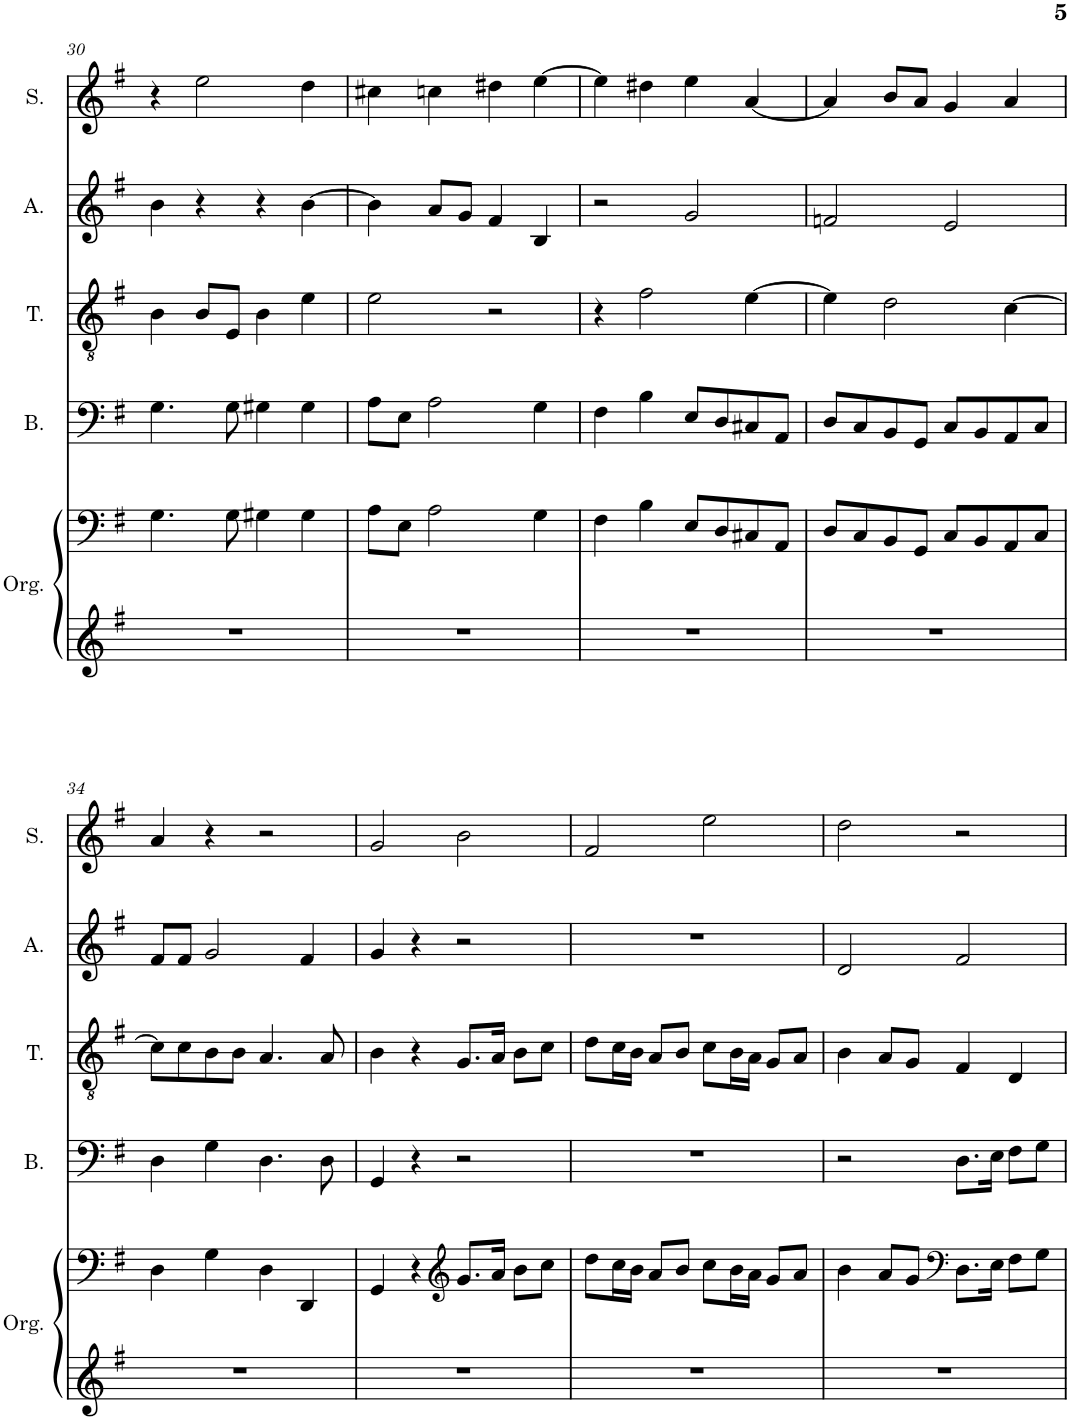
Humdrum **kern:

**kern	**kern	**kern	**kern	**kern	**kern
*part5	*part5	*part4	*part3	*part2	*part1
*staff6	*staff5	*staff4	*staff3	*staff2	*staff1
*I"Orgue, Organ	*	*I"Basse	*I"Tenor	*I"Alto	*I"Soprano
*I'Org.	*	*I'B.	*I'T.	*I'A.	*I'S.
!!LO:PB:g=z
*clefG2	*clefF4	*clefF4	*clefGv2	*clefG2	*clefG2
*k[f#]	*k[f#]	*k[f#]	*k[f#]	*k[f#]	*k[f#]
*M4/4	*M4/4	*M4/4	*M4/4	*M4/4	*M4/4
=30	=30	=30	=30	=30	=30
1r	4.G\	4.G\	4B\	4b\	4r
.	.	.	8B/L	4r	2ee\
.	8G\	8G\	8E/J	.	.
.	4G#X\	4G#X\	4B\	4r	.
.	4G#\	4G#\	4e\	[4b\	4dd\
=31	=31	=31	=31	=31	=31
1r	8A\L	8A\L	2e\	4b\]	4cc#X\
.	8E\J	8E\J	.	.	.
.	2A\	2A\	.	8a/L	4ccn\
.	.	.	.	8g/J	.
.	.	.	2r	4f#/	4dd#X\
.	4G\	4G\	.	4B/	[4ee\
=32	=32	=32	=32	=32	=32
1r	4F#\	4F#\	4r	2r	4ee\]
.	4B\	4B\	2f#\	.	4dd#X\
.	8E/L	8E/L	.	2g/	4ee\
.	8D/	8D/	.	.	.
.	8C#X/	8C#X/	[4e\	.	[4a/
.	8AA/J	8AA/J	.	.	.
=33	=33	=33	=33	=33	=33
1r	8D/L	8D/L	4e\]	2fn/	4a/]
.	8C/	8C/	.	.	.
.	8BB/	8BB/	2d\	.	8b/L
.	8GG/J	8GG/J	.	.	8a/J
.	8C/L	8C/L	.	2e/	4g/
.	8BB/	8BB/	.	.	.
.	8AA/	8AA/	[4c\	.	4a/
.	8C/J	8C/J	.	.	.
!!LO:LB:g=z
=34	=34	=34	=34	=34	=34
1r	4D\	4D\	8c\L]	8f#/L	4a/
.	.	.	8c\	8f#/J	.
.	4G\	4G\	8B\	2g/	4r
.	.	.	8B\J	.	.
.	4D\	4.D\	4.A/	.	2r
.	4DD/	.	.	4f#/	.
.	.	8D\	8A/	.	.
=35	=35	=35	=35	=35	=35
1r	4GG/	4GG/	4B\	4g/	2g/
.	4r	4r	4r	4r	.
*	*clefG2	*	*	*	*
.	8.g/L	2r	8.G/L	2r	2b\
.	16a/Jk	.	16A/Jk	.	.
.	8b\L	.	8B\L	.	.
.	8cc\J	.	8c\J	.	.
=36	=36	=36	=36	=36	=36
1r	8dd\L	1r	8d\L	1r	2f#/
.	16cc\L	.	16c\L	.	.
.	16b\JJ	.	16B\JJ	.	.
.	8a/L	.	8A/L	.	.
.	8b/J	.	8B/J	.	.
.	8cc\L	.	8c\L	.	2ee\
.	16b\L	.	16B\L	.	.
.	16a\JJ	.	16A\JJ	.	.
.	8g/L	.	8G/L	.	.
.	8a/J	.	8A/J	.	.
=37	=37	=37	=37	=37	=37
1r	4b\	2r	4B\	2d/	2dd\
.	8a/L	.	8A/L	.	.
.	8g/J	.	8G/J	.	.
*	*clefF4	*	*	*	*
.	8.D\L	8.D\L	4F#/	2f#/	2r
.	16E\Jk	16E\Jk	.	.	.
.	8F#\L	8F#\L	4D/	.	.
.	8G\J	8G\J	.	.	.
=	=	=	=	=	=
*-	*-	*-	*-	*-	*-
